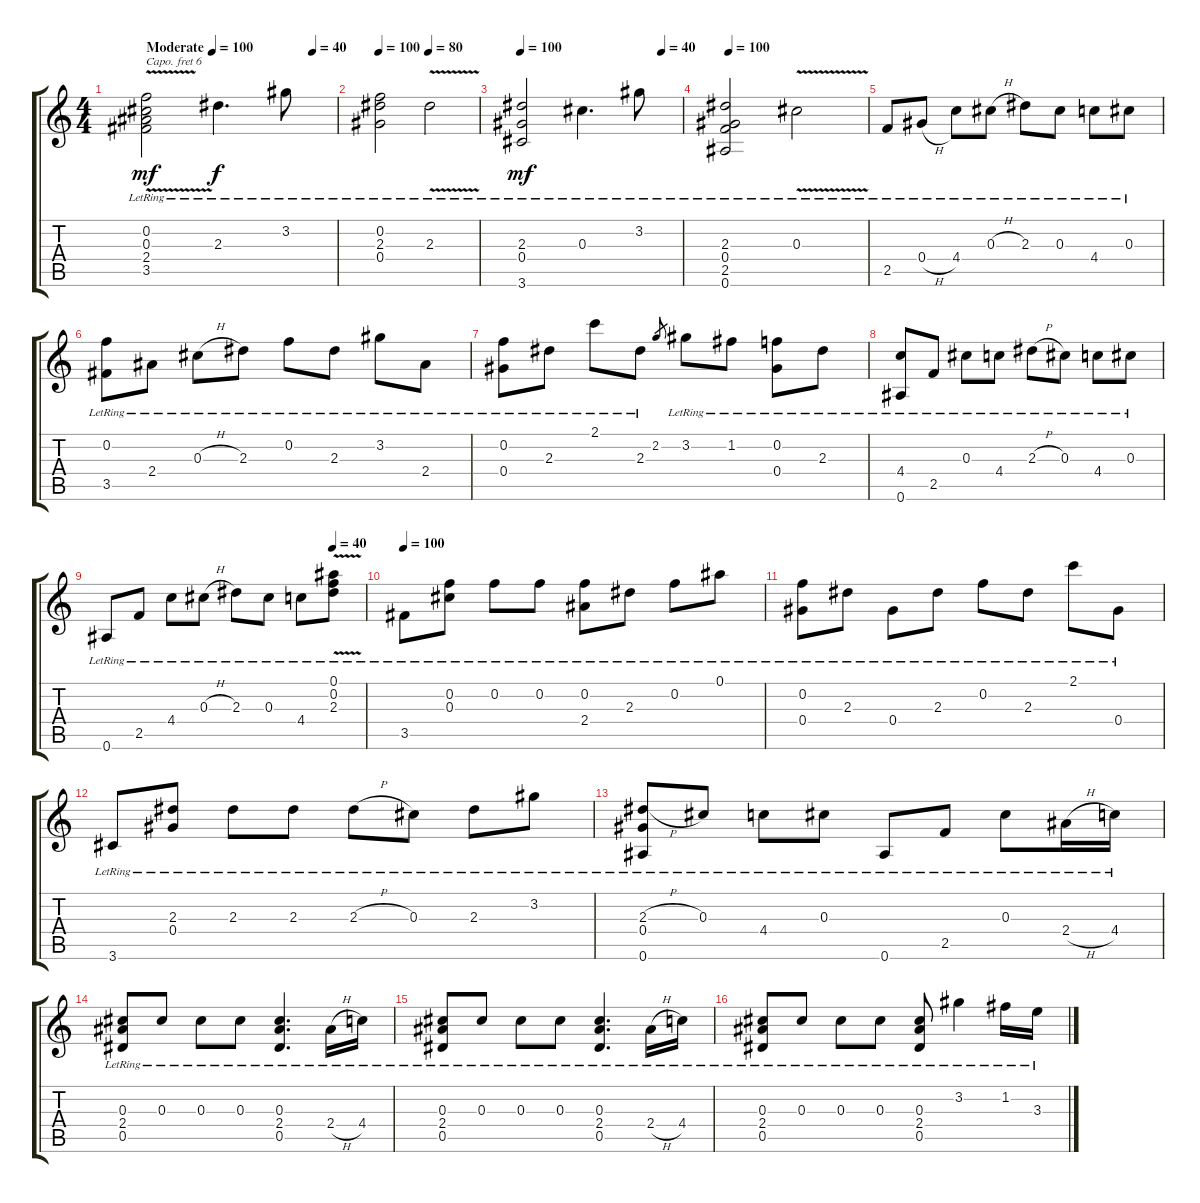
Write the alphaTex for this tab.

\track "" {instrument acousticguitarsteel}
\staff {score tabs}
\capo 6
\tuning (E4 B3 G3 D3 A2 E2) {hide}
\ts (4 4)
\tempo (100 "Moderate")
\tempo (40 0.875)
\tempo (100 "Moderate")
\clef g2
\ks c
(0.2{v lr} 0.3{lr} 2.4{lr} 3.5{lr}).2{dy mf instrument acousticguitarsteel} 2.3{lr}.4{d dy f} 3.2{lr}.8 |
\tempo 100
\tempo (80 0.5)
(0.2{lr} 2.3{lr} 0.4{lr}).2 2.3{v lr}.2 |
\tempo 100
\tempo (40 0.875)
(2.3{lr} 0.4{lr} 3.6{lr}).2{dy mf} 0.3{lr}.4{d} 3.2{lr}.8 |
\tempo 100
(2.3{lr} 0.4{lr} 2.5{lr} 0.6{lr}).2 0.3{v lr}.2 |
2.5{lr}.8 0.4{h lr}.8 4.4{lr}.8 0.3{h lr}.8 2.3{lr}.8 0.3{lr}.8 4.4{lr}.8 0.3{lr}.8 |
(0.2{lr} 3.5{lr}).8 2.4{lr}.8 0.3{h lr}.8 2.3{lr}.8 0.2{lr}.8 2.3{lr}.8 3.2{lr}.8 2.4{lr}.8 |
(0.2{lr} 0.4{lr}).8 2.3{lr}.8 2.1{lr}.8 2.3{lr}.8 2.2.8{gr} 3.2{lr}.8 1.2{lr}.8 (0.2{lr} 0.4{lr}).8 2.3{lr}.8 |
(4.4{lr} 0.6{lr}).8 2.5{lr}.8 0.3{lr}.8 4.4{lr}.8 2.3{h lr}.8 0.3{lr}.8 4.4{lr}.8 0.3{lr}.8 |
\tempo (40 0.875)
0.6{lr}.8 2.5{lr}.8 4.4{lr}.8 0.3{h lr}.8 2.3{lr}.8 0.3{lr}.8 4.4{lr}.8 (0.1{v lr} 0.2{lr} 2.3{lr}).8 |
\tempo 100
3.5{lr}.8 (0.2{lr} 0.3{lr}).8 0.2{lr}.8 0.2{lr}.8 (0.2{lr} 2.4{lr}).8 2.3{lr}.8 0.2{lr}.8 0.1{lr}.8 |
(0.2{lr} 0.4{lr}).8 2.3{lr}.8 0.4{lr}.8 2.3{lr}.8 0.2{lr}.8 2.3{lr}.8 2.1{lr}.8 0.4{lr}.8 |
3.6{lr}.8 (2.3{lr} 0.4{lr}).8 2.3{lr}.8 2.3{lr}.8 2.3{h lr}.8 0.3{lr}.8 2.3{lr}.8 3.2{lr}.8 |
(2.3{h lr} 0.4{lr} 0.6{lr}).8 0.3{lr}.8 4.4{lr}.8 0.3{lr}.8 0.6{lr}.8 2.5{lr}.8 0.3{lr}.8 2.4{h lr}.16 4.4{lr}.16 |
(0.3{lr} 2.4{lr} 0.5{lr}).8 0.3{lr}.8 0.3{lr}.8 0.3{lr}.8 (0.3{lr} 2.4{lr} 0.5{lr}).4{d} 2.4{h lr}.16 4.4{lr}.16 |
(0.3{lr} 2.4{lr} 0.5{lr}).8 0.3{lr}.8 0.3{lr}.8 0.3{lr}.8 (0.3{lr} 2.4{lr} 0.5{lr}).4{d} 2.4{h lr}.16 4.4{lr}.16 |
(0.3{lr} 2.4{lr} 0.5{lr}).8 0.3{lr}.8 0.3{lr}.8 0.3{lr}.8 (0.3{lr} 2.4{lr} 0.5{lr}).8 3.2{lr}.4 1.2{lr}.16 3.3{lr}.16
